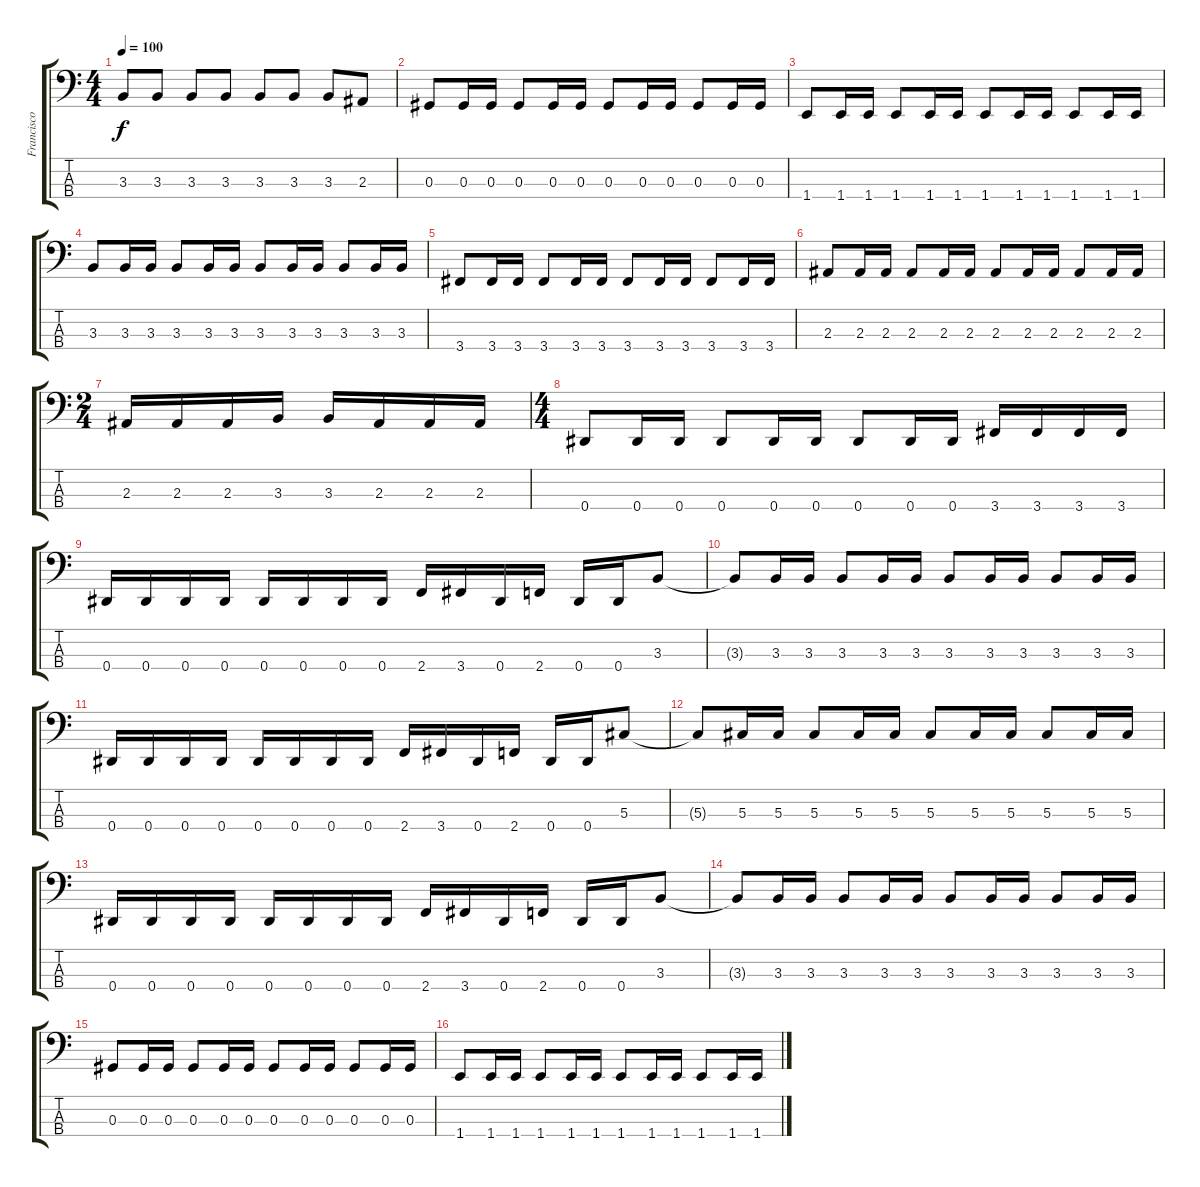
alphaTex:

\track ("Francisco Fidalgo" "Francisco ") {instrument electricbasspick}
\staff {score tabs}
\tuning (Gb2 Db2 Ab1 Eb1) {hide}
\ts (4 4)
\tempo 100
\clef f4
\ks c
3.3.8{dy f} 3.3.8 3.3.8 3.3.8 3.3.8 3.3.8 3.3.8 2.3.8 |
0.3.8 0.3.16 0.3.16 0.3.8 0.3.16 0.3.16 0.3.8 0.3.16 0.3.16 0.3.8 0.3.16 0.3.16 |
1.4.8 1.4.16 1.4.16 1.4.8 1.4.16 1.4.16 1.4.8 1.4.16 1.4.16 1.4.8 1.4.16 1.4.16 |
3.3.8 3.3.16 3.3.16 3.3.8 3.3.16 3.3.16 3.3.8 3.3.16 3.3.16 3.3.8 3.3.16 3.3.16 |
3.4.8 3.4.16 3.4.16 3.4.8 3.4.16 3.4.16 3.4.8 3.4.16 3.4.16 3.4.8 3.4.16 3.4.16 |
2.3.8 2.3.16 2.3.16 2.3.8 2.3.16 2.3.16 2.3.8 2.3.16 2.3.16 2.3.8 2.3.16 2.3.16 |
\ts (2 4)
2.3.16 2.3.16 2.3.16 3.3.16 3.3.16 2.3.16 2.3.16 2.3.16 |
\ts (4 4)
0.4.8 0.4.16 0.4.16 0.4.8 0.4.16 0.4.16 0.4.8 0.4.16 0.4.16 3.4.16 3.4.16 3.4.16 3.4.16 |
0.4.16 0.4.16 0.4.16 0.4.16 0.4.16 0.4.16 0.4.16 0.4.16 2.4.16 3.4.16 0.4.16 2.4.16 0.4.16 0.4.16 3.3.8 |
3.3{t}.8 3.3.16 3.3.16 3.3.8 3.3.16 3.3.16 3.3.8 3.3.16 3.3.16 3.3.8 3.3.16 3.3.16 |
0.4.16 0.4.16 0.4.16 0.4.16 0.4.16 0.4.16 0.4.16 0.4.16 2.4.16 3.4.16 0.4.16 2.4.16 0.4.16 0.4.16 5.3.8 |
5.3{t}.8 5.3.16 5.3.16 5.3.8 5.3.16 5.3.16 5.3.8 5.3.16 5.3.16 5.3.8 5.3.16 5.3.16 |
0.4.16 0.4.16 0.4.16 0.4.16 0.4.16 0.4.16 0.4.16 0.4.16 2.4.16 3.4.16 0.4.16 2.4.16 0.4.16 0.4.16 3.3.8 |
3.3{t}.8 3.3.16 3.3.16 3.3.8 3.3.16 3.3.16 3.3.8 3.3.16 3.3.16 3.3.8 3.3.16 3.3.16 |
0.3.8 0.3.16 0.3.16 0.3.8 0.3.16 0.3.16 0.3.8 0.3.16 0.3.16 0.3.8 0.3.16 0.3.16 |
1.4.8 1.4.16 1.4.16 1.4.8 1.4.16 1.4.16 1.4.8 1.4.16 1.4.16 1.4.8 1.4.16 1.4.16
